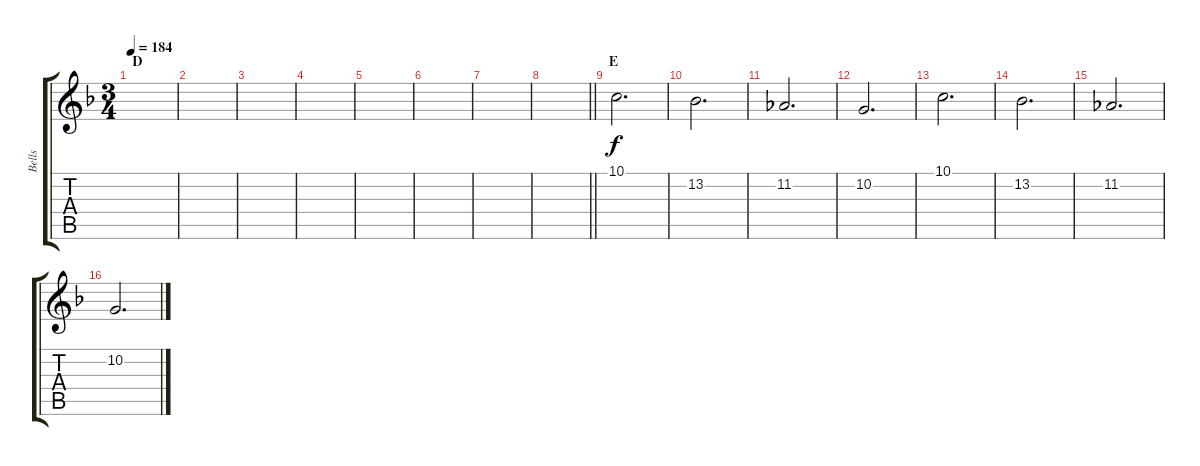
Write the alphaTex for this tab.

\track ("Bells" "Bells") {instrument tubularbells}
\staff {score tabs}
\tuning (D4 A3 F3 C3 G2 C2) {hide}
\ts (3 4)
\section ("" "D")
\tempo 184
\clef g2
\ks f
|
|
|
|
|
|
|
\barLineRight lightlight
|
\section ("" "E")
10.1.2{d instrument tubularbells} |
13.2.2{d} |
11.2.2{d} |
10.2.2{d} |
10.1.2{d} |
13.2.2{d} |
11.2.2{d} |
10.2.2{d}
